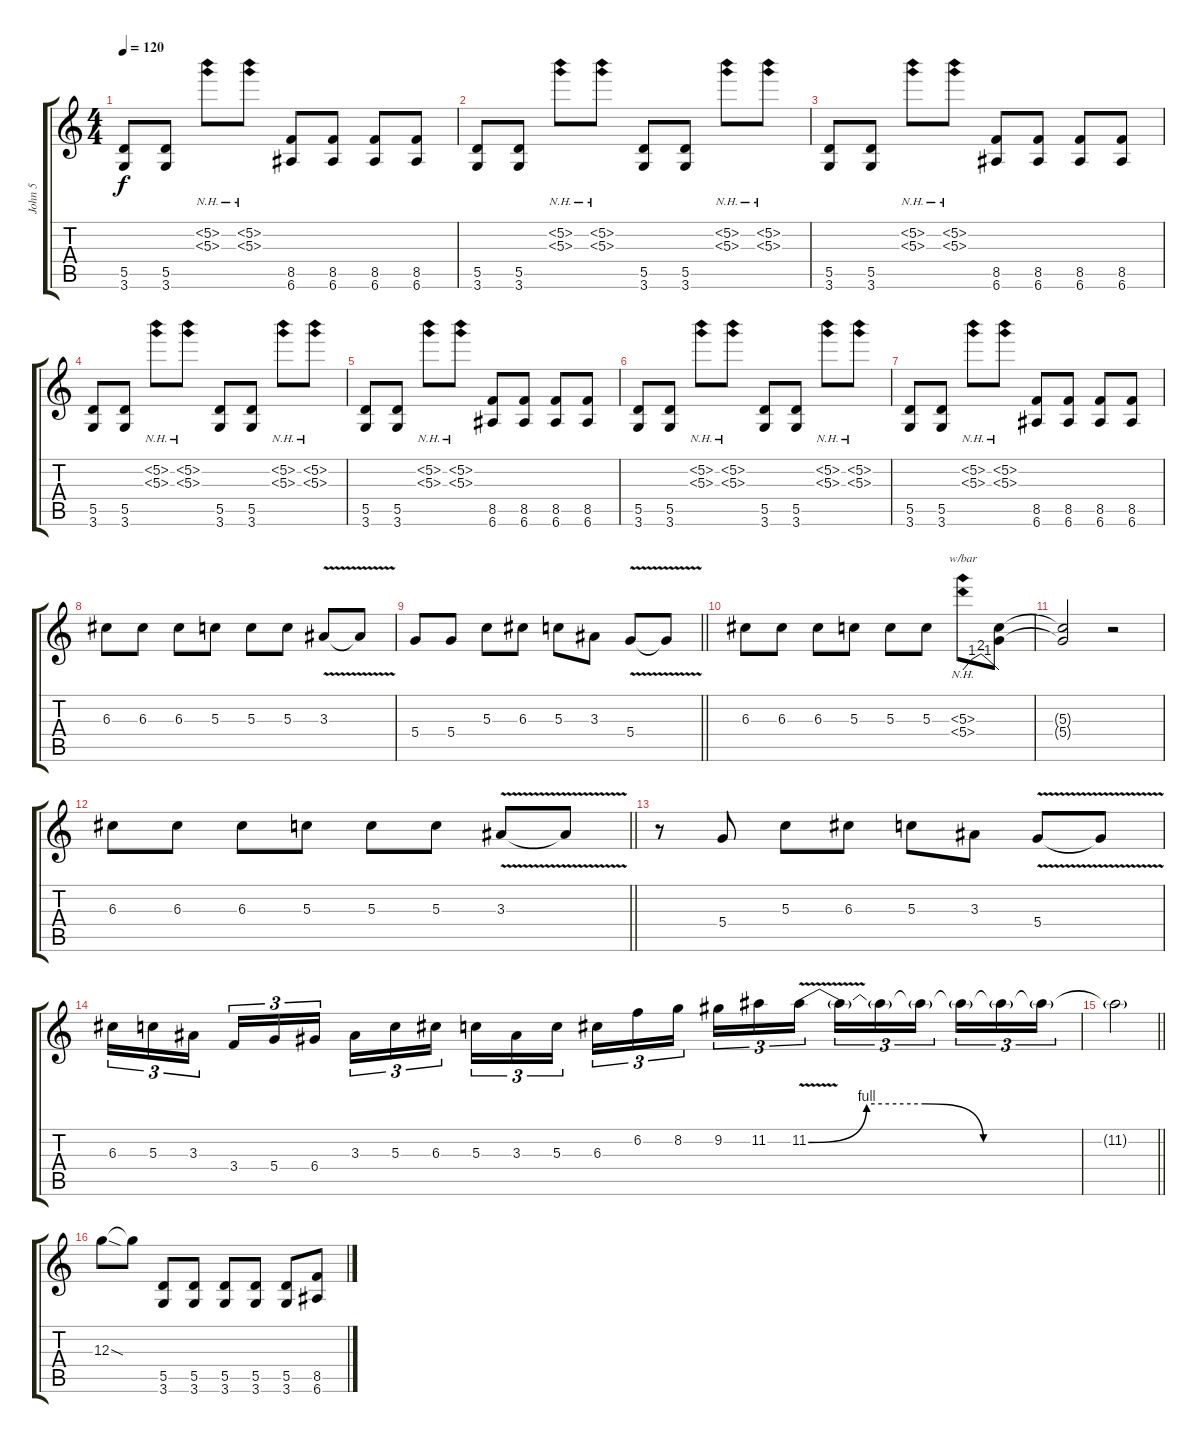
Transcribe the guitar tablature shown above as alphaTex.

\track ("John 5" "John 5") {instrument distortionguitar}
\staff {score tabs}
\tuning (E4 B3 G3 D3 A2 E2) {hide}
\ts (4 4)
\tempo 120
\clef g2
\ks c
(5.5 3.6).8{dy f} (5.5 3.6).8 (5.2{nh} 5.3{nh}).8 (5.2{nh} 5.3{nh}).8 (8.5 6.6).8 (8.5 6.6).8 (8.5 6.6).8 (8.5 6.6).8 |
(5.5 3.6).8 (5.5 3.6).8 (5.2{nh} 5.3{nh}).8 (5.2{nh} 5.3{nh}).8 (5.5 3.6).8 (5.5 3.6).8 (5.2{nh} 5.3{nh}).8 (5.2{nh} 5.3{nh}).8 |
(5.5 3.6).8 (5.5 3.6).8 (5.2{nh} 5.3{nh}).8 (5.2{nh} 5.3{nh}).8 (8.5 6.6).8 (8.5 6.6).8 (8.5 6.6).8 (8.5 6.6).8 |
(5.5 3.6).8 (5.5 3.6).8 (5.2{nh} 5.3{nh}).8 (5.2{nh} 5.3{nh}).8 (5.5 3.6).8 (5.5 3.6).8 (5.2{nh} 5.3{nh}).8 (5.2{nh} 5.3{nh}).8 |
(5.5 3.6).8 (5.5 3.6).8 (5.2{nh} 5.3{nh}).8 (5.2{nh} 5.3{nh}).8 (8.5 6.6).8 (8.5 6.6).8 (8.5 6.6).8 (8.5 6.6).8 |
(5.5 3.6).8 (5.5 3.6).8 (5.2{nh} 5.3{nh}).8 (5.2{nh} 5.3{nh}).8 (5.5 3.6).8 (5.5 3.6).8 (5.2{nh} 5.3{nh}).8 (5.2{nh} 5.3{nh}).8 |
(5.5 3.6).8 (5.5 3.6).8 (5.2{nh} 5.3{nh}).8 (5.2{nh} 5.3{nh}).8 (8.5 6.6).8 (8.5 6.6).8 (8.5 6.6).8 (8.5 6.6).8 |
6.3.8 6.3.8 6.3.8 5.3.8 5.3.8 5.3.8 3.3{v}.8 3.3{t}.8 |
\barLineRight lightlight
5.4.8 5.4.8 5.3.8 6.3.8 5.3.8 3.3.8 5.4{v}.8 5.4{t}.8 |
6.3.8 6.3.8 6.3.8 5.3.8 5.3.8 5.3.8 (5.3{nh} 5.4{nh}).8{tbe (custom default 0 0 15 4 30 8 41 4 60 0)} (5.3{t} 5.4{t}).8 |
(5.3{t} 5.4{t}).2 r.2 |
\barLineRight lightlight
6.3.8 6.3.8 6.3.8 5.3.8 5.3.8 5.3.8 3.3{v}.8 3.3{t}.8 |
r.8 5.4.8 5.3.8 6.3.8 5.3.8 3.3.8 5.4{v}.8 5.4{t}.8 |
6.3.16{tu (3 2)} 5.3.16{tu (3 2)} 3.3.16{tu (3 2) beam splitsecondary} 3.4.16{tu (3 2)} 5.4.16{tu (3 2)} 6.4.16{tu (3 2)} 3.3.16{tu (3 2)} 5.3.16{tu (3 2)} 6.3.16{tu (3 2) beam splitsecondary} 5.3.16{tu (3 2)} 3.3.16{tu (3 2)} 5.3.16{tu (3 2)} 6.3.16{tu (3 2)} 6.2.16{tu (3 2)} 8.2.16{tu (3 2) beam splitsecondary} 9.2.16{tu (3 2)} 11.2.16{tu (3 2)} 11.2{be (custom 0 0 10 4 20 4 30 0 60 0) v}.16{tu (3 2)} 11.2{t}.16{tu (3 2)} 11.2{t}.16{tu (3 2)} 11.2{t}.16{tu (3 2) beam splitsecondary} 11.2{t}.16{tu (3 2)} 11.2{t}.16{tu (3 2)} 11.2{t}.16{tu (3 2)} |
\barLineRight lightlight
11.2{t}.2 |
12.3{sod}.8 12.3{t}.8 (5.5 3.6).8 (5.5 3.6).8 (5.5 3.6).8 (5.5 3.6).8 (5.5 3.6).8 (8.5 6.6).8
